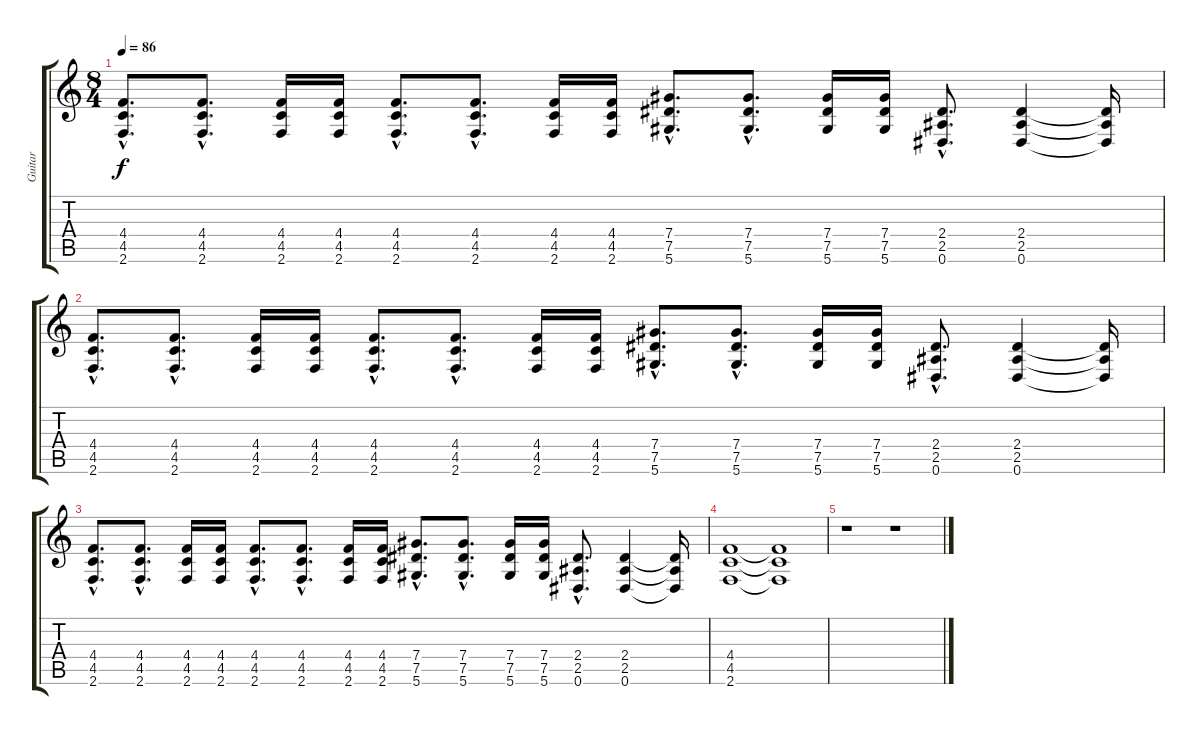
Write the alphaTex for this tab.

\track ("Guitar" "Guitar") {instrument distortionguitar}
\staff {score tabs}
\tuning (Eb4 Bb3 Gb3 Db3 Ab2 Eb2) {hide}
\ts (8 4)
\tempo 86
\clef g2
\ks c
(4.4{hac} 4.5{hac} 2.6{hac}).8{d dy f} (4.4{hac} 4.5{hac} 2.6{hac}).8{d} (4.4 4.5 2.6).16 (4.4 4.5 2.6).16 (4.4{hac} 4.5{hac} 2.6{hac}).8{d} (4.4{hac} 4.5{hac} 2.6{hac}).8{d} (4.4 4.5 2.6).16 (4.4 4.5 2.6).16 (7.4{hac} 7.5{hac} 5.6{hac}).8{d} (7.4{hac} 7.5{hac} 5.6{hac}).8{d} (7.4 7.5 5.6).16 (7.4 7.5 5.6).16 (2.4{hac} 2.5{hac} 0.6{hac}).8{d} (2.4 2.5 0.6).4 (2.4{t} 2.5{t} 0.6{t}).16 |
(4.4{hac} 4.5{hac} 2.6{hac}).8{d} (4.4{hac} 4.5{hac} 2.6{hac}).8{d} (4.4 4.5 2.6).16 (4.4 4.5 2.6).16 (4.4{hac} 4.5{hac} 2.6{hac}).8{d} (4.4{hac} 4.5{hac} 2.6{hac}).8{d} (4.4 4.5 2.6).16 (4.4 4.5 2.6).16 (7.4{hac} 7.5{hac} 5.6{hac}).8{d} (7.4{hac} 7.5{hac} 5.6{hac}).8{d} (7.4 7.5 5.6).16 (7.4 7.5 5.6).16 (2.4{hac} 2.5{hac} 0.6{hac}).8{d} (2.4 2.5 0.6).4 (2.4{t} 2.5{t} 0.6{t}).16 |
(4.4{hac} 4.5{hac} 2.6{hac}).8{d} (4.4{hac} 4.5{hac} 2.6{hac}).8{d} (4.4 4.5 2.6).16 (4.4 4.5 2.6).16 (4.4{hac} 4.5{hac} 2.6{hac}).8{d} (4.4{hac} 4.5{hac} 2.6{hac}).8{d} (4.4 4.5 2.6).16 (4.4 4.5 2.6).16 (7.4{hac} 7.5{hac} 5.6{hac}).8{d} (7.4{hac} 7.5{hac} 5.6{hac}).8{d} (7.4 7.5 5.6).16 (7.4 7.5 5.6).16 (2.4{hac} 2.5{hac} 0.6{hac}).8{d} (2.4 2.5 0.6).4 (2.4{t} 2.5{t} 0.6{t}).16 |
(4.4 4.5 2.6).1 (4.4{t} 4.5{t} 2.6{t}).1 |
r.1 r.1
